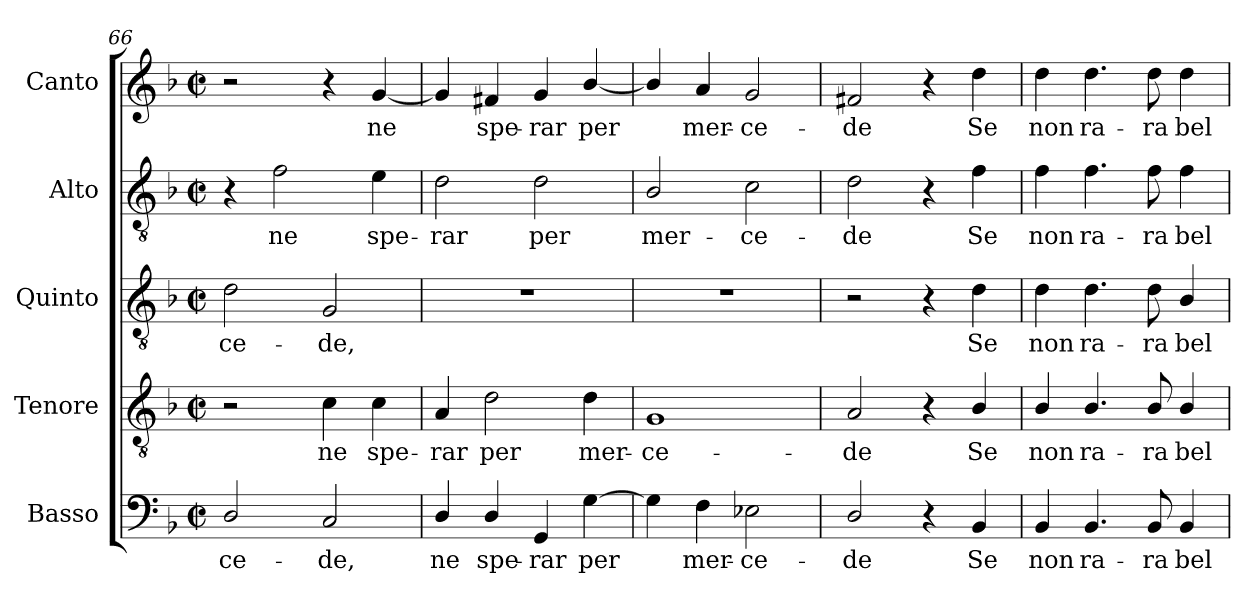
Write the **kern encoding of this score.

**kern	**text	**kern	**text	**kern	**text	**kern	**text	**kern	**text
*part5	*part5	*part4	*part4	*part3	*part3	*part2	*part2	*part1	*part1
*staff5	*staff5	*staff4	*staff4	*staff3	*staff3	*staff2	*staff2	*staff1	*staff1
*I"Basso	*	*I"Tenore	*	*I"Quinto	*	*I"Alto	*	*I"Canto	*
*I'B.	*	*I'T.	*	*I'Q.	*	*I'A.	*	*	*
*clefF4	*	*clefGv2	*	*clefGv2	*	*clefGv2	*	*clefG2	*
*	*	*ITrd7c12	*	*ITrd7c12	*	*ITrd7c12	*	*	*
*k[b-]	*	*k[b-]	*	*k[b-]	*	*k[b-]	*	*k[b-]	*
*F:	*	*F:	*	*F:	*	*F:	*	*F:	*
*M2/2	*	*M2/2	*	*M2/2	*	*M2/2	*	*M2/2	*
*met(c|)	*	*met(c|)	*	*met(c|)	*	*met(c|)	*	*met(c|)	*
=66	=66	=66	=66	=66	=66	=66	=66	=66	=66
!	!LO:LY:b:color=#000000	!	!	!	!	!	!	!	!
!	!	!	!	!	!LO:LY:b:color=#000000	!	!	!	!
2Di/	-ce-	2r	.	2Di\	-ce-	4r	.	2r	.
!	!	!	!	!	!	!	!LO:LY:b:color=#000000	!	!
.	.	.	.	.	.	2Fi\	ne	.	.
!	!LO:LY:b:color=#000000	!	!	!	!	!	!	!	!
!	!	!	!LO:LY:b:color=#000000	!	!	!	!	!	!
!	!	!	!	!	!LO:LY:b:color=#000000	!	!	!	!
2Ci/	-de,	4Ci\	ne	2GGi/	-de,	.	.	4r	.
!	!	!	!LO:LY:b:color=#000000	!	!	!	!	!	!
!	!	!	!	!	!	!	!LO:LY:b:color=#000000	!	!
!	!	!	!	!	!	!	!	!	!LO:LY:b:color=#000000
.	.	4Ci\	spe-	.	.	4Ei\	spe-	[4gi/	ne
=67	=67	=67	=67	=67	=67	=67	=67	=67	=67
!	!LO:LY:b:color=#000000	!	!	!	!	!	!	!	!
!	!	!	!LO:LY:b:color=#000000	!	!	!	!	!	!
!	!	!	!	!	!	!	!LO:LY:b:color=#000000	!	!
4Di/	ne	4AAi/	-rar	1r	.	2Di\	-rar	4gi/]	.
!	!LO:LY:b:color=#000000	!	!	!	!	!	!	!	!
!	!	!	!LO:LY:b:color=#000000	!	!	!	!	!	!
!	!	!	!	!	!	!	!	!	!LO:LY:b:color=#000000
4Di/	spe-	2Di\	per	.	.	.	.	4f#Xi/	spe-
!	!LO:LY:b:color=#000000	!	!	!	!	!	!	!	!
!	!	!	!	!	!	!	!LO:LY:b:color=#000000	!	!
!	!	!	!	!	!	!	!	!	!LO:LY:b:color=#000000
4GGi/	-rar	.	.	.	.	2Di\	per	4gi/	-rar
!	!LO:LY:b:color=#000000	!	!	!	!	!	!	!	!
!	!	!	!LO:LY:b:color=#000000	!	!	!	!	!	!
!	!	!	!	!	!	!	!	!	!LO:LY:b:color=#000000
[4Gi\	per	4Di\	mer-	.	.	.	.	[4b-i/	per
=68	=68	=68	=68	=68	=68	=68	=68	=68	=68
!	!	!	!LO:LY:b:color=#000000	!	!	!	!	!	!
!	!	!	!	!	!	!	!LO:LY:b:color=#000000	!	!
4Gi\]	.	1GGi	-ce-	1r	.	2BB-i/	mer-	4b-i/]	.
!	!LO:LY:b:color=#000000	!	!	!	!	!	!	!	!
!	!	!	!	!	!	!	!	!	!LO:LY:b:color=#000000
4Fi\	mer-	.	.	.	.	.	.	4ai/	mer-
!	!LO:LY:b:color=#000000	!	!	!	!	!	!	!	!
!	!	!	!	!	!	!	!LO:LY:b:color=#000000	!	!
!	!	!	!	!	!	!	!	!	!LO:LY:b:color=#000000
2E-Xi\	-ce-	.	.	.	.	2Ci\	-ce-	2gi/	-ce-
!!LO:LB:g=z
=69	=69	=69	=69	=69	=69	=69	=69	=69	=69
!	!LO:LY:b:color=#000000	!	!	!	!	!	!	!	!
!	!	!	!LO:LY:b:color=#000000	!	!	!	!	!	!
!	!	!	!	!	!	!	!LO:LY:b:color=#000000	!	!
!	!	!	!	!	!	!	!	!	!LO:LY:b:color=#000000
2Di/	-de	2AAi/	-de	2r	.	2Di\	-de	2f#Xi/	-de
4r	.	4r	.	4r	.	4r	.	4r	.
!	!LO:LY:b:color=#000000	!	!	!	!	!	!	!	!
!	!	!	!LO:LY:b:color=#000000	!	!	!	!	!	!
!	!	!	!	!	!LO:LY:b:color=#000000	!	!	!	!
!	!	!	!	!	!	!	!LO:LY:b:color=#000000	!	!
!	!	!	!	!	!	!	!	!	!LO:LY:b:color=#000000
4BB-i/	Se	4BB-i/	Se	4Di\	Se	4Fi\	Se	4ddi\	Se
=70	=70	=70	=70	=70	=70	=70	=70	=70	=70
!	!LO:LY:b:color=#000000	!	!	!	!	!	!	!	!
!	!	!	!LO:LY:b:color=#000000	!	!	!	!	!	!
!	!	!	!	!	!LO:LY:b:color=#000000	!	!	!	!
!	!	!	!	!	!	!	!LO:LY:b:color=#000000	!	!
!	!	!	!	!	!	!	!	!	!LO:LY:b:color=#000000
4BB-i/	non	4BB-i/	non	4Di\	non	4Fi\	non	4ddi\	non
!	!LO:LY:b:color=#000000	!	!	!	!	!	!	!	!
!	!	!	!LO:LY:b:color=#000000	!	!	!	!	!	!
!	!	!	!	!	!LO:LY:b:color=#000000	!	!	!	!
!	!	!	!	!	!	!	!LO:LY:b:color=#000000	!	!
!	!	!	!	!	!	!	!	!	!LO:LY:b:color=#000000
4.BB-i/	ra-	4.BB-i/	ra-	4.Di\	ra-	4.Fi\	ra-	4.ddi\	ra-
!	!LO:LY:b:color=#000000	!	!	!	!	!	!	!	!
!	!	!	!LO:LY:b:color=#000000	!	!	!	!	!	!
!	!	!	!	!	!LO:LY:b:color=#000000	!	!	!	!
!	!	!	!	!	!	!	!LO:LY:b:color=#000000	!	!
!	!	!	!	!	!	!	!	!	!LO:LY:b:color=#000000
8BB-i/	-ra	8BB-i/	-ra	8Di\	-ra	8Fi\	-ra	8ddi\	-ra
!	!LO:LY:b:color=#000000	!	!	!	!	!	!	!	!
!	!	!	!LO:LY:b:color=#000000	!	!	!	!	!	!
!	!	!	!	!	!LO:LY:b:color=#000000	!	!	!	!
!	!	!	!	!	!	!	!LO:LY:b:color=#000000	!	!
!	!	!	!	!	!	!	!	!	!LO:LY:b:color=#000000
4BB-i/	bel-	4BB-i/	bel-	4BB-i/	bel-	4Fi\	bel-	4ddi\	bel-
=	=	=	=	=	=	=	=	=	=
*-	*-	*-	*-	*-	*-	*-	*-	*-	*-
